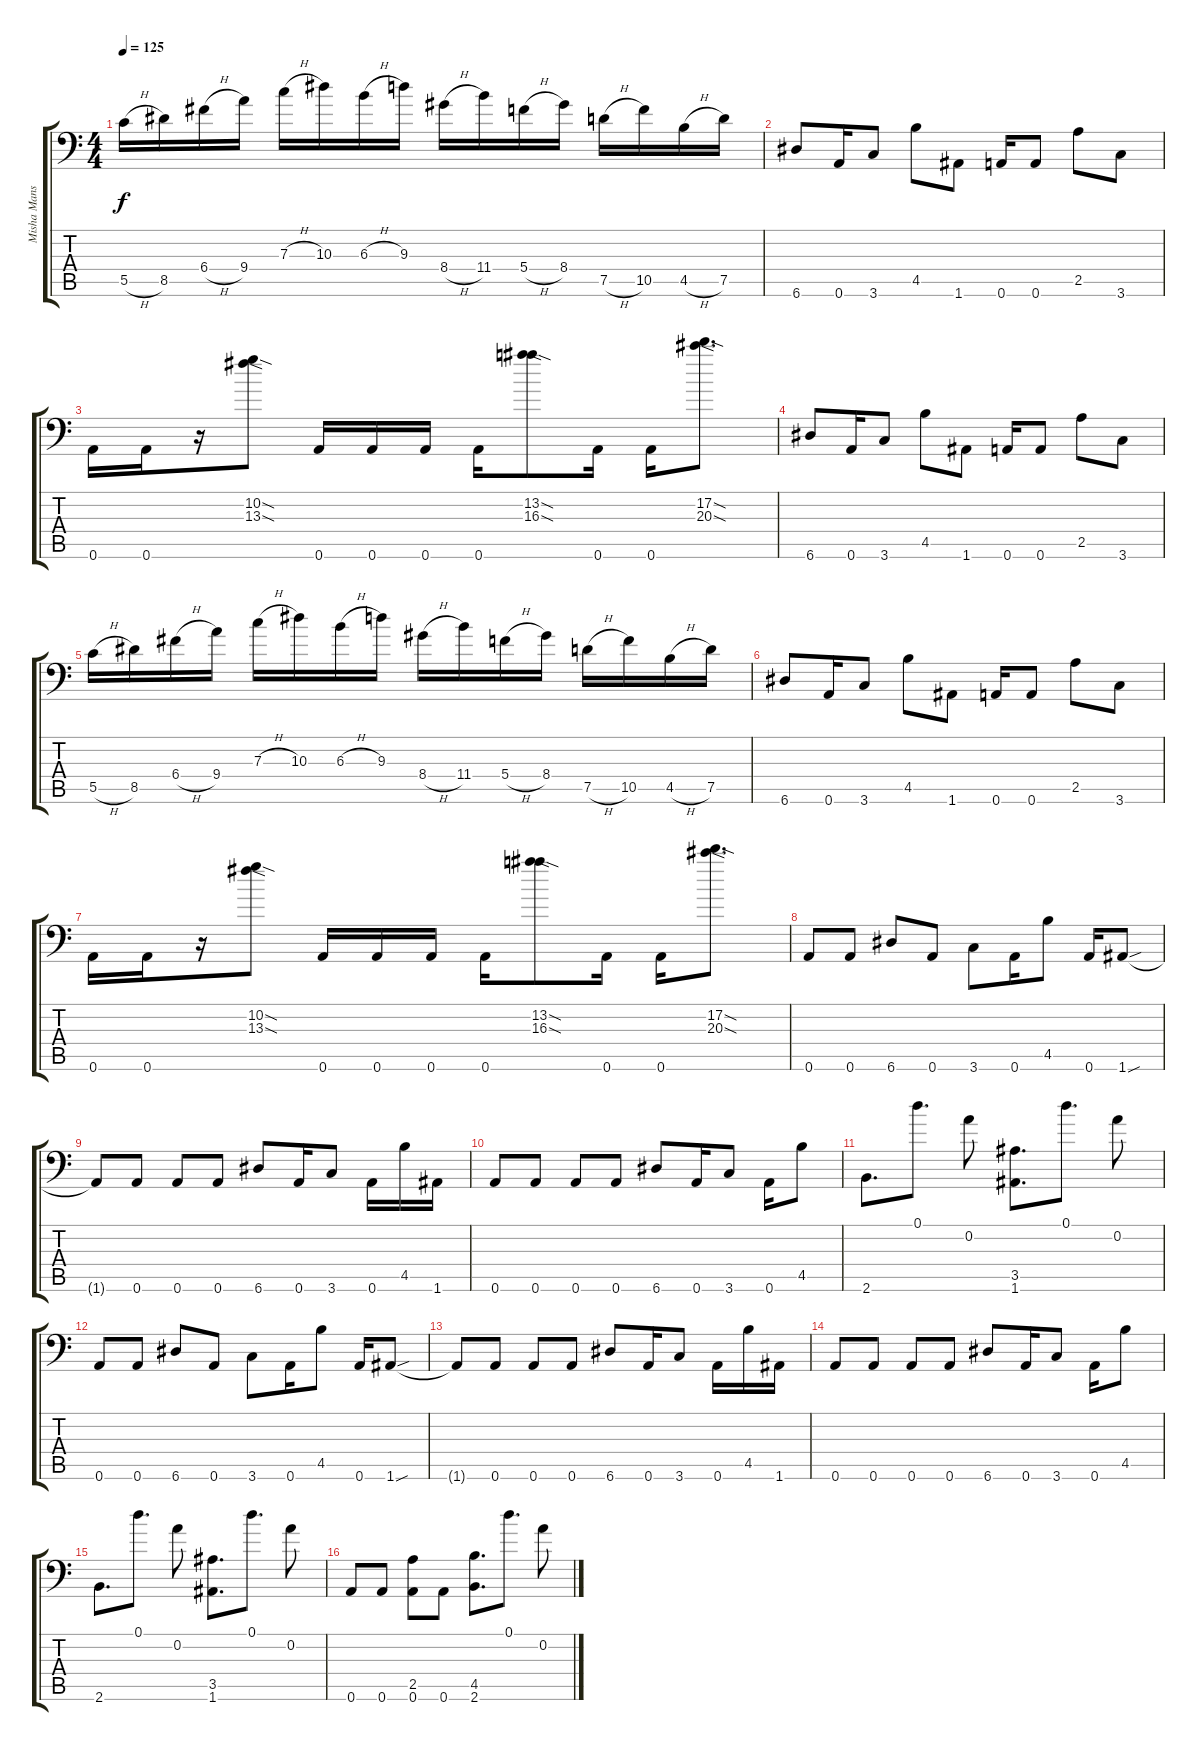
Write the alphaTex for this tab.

\track ("Misha Mansoor" "Misha Mans") {instrument distortionguitar}
\staff {score tabs}
\tuning (D4 A3 F3 C3 G2 A1) {hide}
\ts (4 4)
\tempo 125
\clef f4
\ks c
5.5{h}.16{dy f} 8.5.16 6.4{h}.16 9.4.16 7.3{h}.16 10.3.16 6.3{h}.16 9.3.16 8.4{h}.16 11.4.16 5.4{h}.16 8.4.16 7.5{h}.16 10.5.16 4.5{h}.16 7.5.16 |
6.6.8{instrument distortionguitar} 0.6.16{instrument electricguitarmuted} 3.6.8{instrument distortionguitar} 4.5.8 1.6.8 0.6.16{instrument electricguitarmuted} 0.6.8{instrument distortionguitar} 2.5.8 3.6.8 |
0.6.16{instrument electricguitarmuted} 0.6.16 r.16 (10.2{sod} 13.3{sod}).8{instrument distortionguitar} 0.6.16{instrument electricguitarmuted} 0.6.16 0.6.16 0.6.16 (13.2{sod} 16.3{sod}).8{instrument distortionguitar} 0.6.16{instrument electricguitarmuted} 0.6.16 (17.2{sod} 20.3{sod}).8{d instrument distortionguitar} |
6.6.8{instrument distortionguitar} 0.6.16{instrument electricguitarmuted} 3.6.8{instrument distortionguitar} 4.5.8 1.6.8 0.6.16{instrument electricguitarmuted} 0.6.8{instrument distortionguitar} 2.5.8 3.6.8 |
5.5{h}.16 8.5.16 6.4{h}.16 9.4.16 7.3{h}.16 10.3.16 6.3{h}.16 9.3.16 8.4{h}.16 11.4.16 5.4{h}.16 8.4.16 7.5{h}.16 10.5.16 4.5{h}.16 7.5.16 |
6.6.8{instrument distortionguitar} 0.6.16{instrument electricguitarmuted} 3.6.8{instrument distortionguitar} 4.5.8 1.6.8 0.6.16{instrument electricguitarmuted} 0.6.8{instrument distortionguitar} 2.5.8 3.6.8 |
0.6.16{instrument electricguitarmuted} 0.6.16 r.16 (10.2{sod} 13.3{sod}).8{instrument distortionguitar} 0.6.16{instrument electricguitarmuted} 0.6.16 0.6.16 0.6.16 (13.2{sod} 16.3{sod}).8{instrument distortionguitar} 0.6.16{instrument electricguitarmuted} 0.6.16 (17.2{sod} 20.3{sod}).8{d instrument distortionguitar} |
0.6.8 0.6.8{instrument electricguitarmuted} 6.6.8{instrument distortionguitar} 0.6.8{instrument electricguitarmuted} 3.6.8{instrument distortionguitar} 0.6.16{instrument electricguitarmuted} 4.5.8{instrument distortionguitar} 0.6.16{instrument electricguitarmuted} 1.6{sou}.8{instrument distortionguitar} |
1.6{t}.8 0.6.8 0.6.8{instrument electricguitarmuted} 0.6.8{instrument distortionguitar} 6.6.8 0.6.16{instrument electricguitarmuted} 3.6.8{instrument distortionguitar} 0.6.16{instrument electricguitarmuted} 4.5.16{instrument distortionguitar} 1.6.16 |
0.6.8 0.6.8{instrument electricguitarmuted} 0.6.8{instrument distortionguitar} 0.6.8{instrument electricguitarmuted} 6.6.8{instrument distortionguitar} 0.6.16{instrument electricguitarmuted} 3.6.8{instrument distortionguitar} 0.6.16{instrument electricguitarmuted} 4.5.8{instrument distortionguitar} |
2.6.8{d} 0.1.8{d} 0.2.8 (3.5 1.6).8{d} 0.1.8{d} 0.2.8 |
0.6.8{instrument distortionguitar} 0.6.8{instrument electricguitarmuted} 6.6.8{instrument distortionguitar} 0.6.8{instrument electricguitarmuted} 3.6.8{instrument distortionguitar} 0.6.16{instrument electricguitarmuted} 4.5.8{instrument distortionguitar} 0.6.16{instrument electricguitarmuted} 1.6{sou}.8{instrument distortionguitar} |
1.6{t}.8 0.6.8 0.6.8{instrument electricguitarmuted} 0.6.8{instrument distortionguitar} 6.6.8 0.6.16{instrument electricguitarmuted} 3.6.8{instrument distortionguitar} 0.6.16{instrument electricguitarmuted} 4.5.16{instrument distortionguitar} 1.6.16 |
0.6.8 0.6.8{instrument electricguitarmuted} 0.6.8{instrument distortionguitar} 0.6.8{instrument electricguitarmuted} 6.6.8{instrument distortionguitar} 0.6.16{instrument electricguitarmuted} 3.6.8{instrument distortionguitar} 0.6.16{instrument electricguitarmuted} 4.5.8{instrument distortionguitar} |
2.6.8{d} 0.1.8{d} 0.2.8 (3.5 1.6).8{d} 0.1.8{d} 0.2.8 |
0.6.8{instrument electricguitarmuted} 0.6.8 (2.5 0.6).8{instrument distortionguitar} 0.6.8{instrument electricguitarmuted} (4.5 2.6).8{d instrument distortionguitar} 0.1.8{d} 0.2.8
